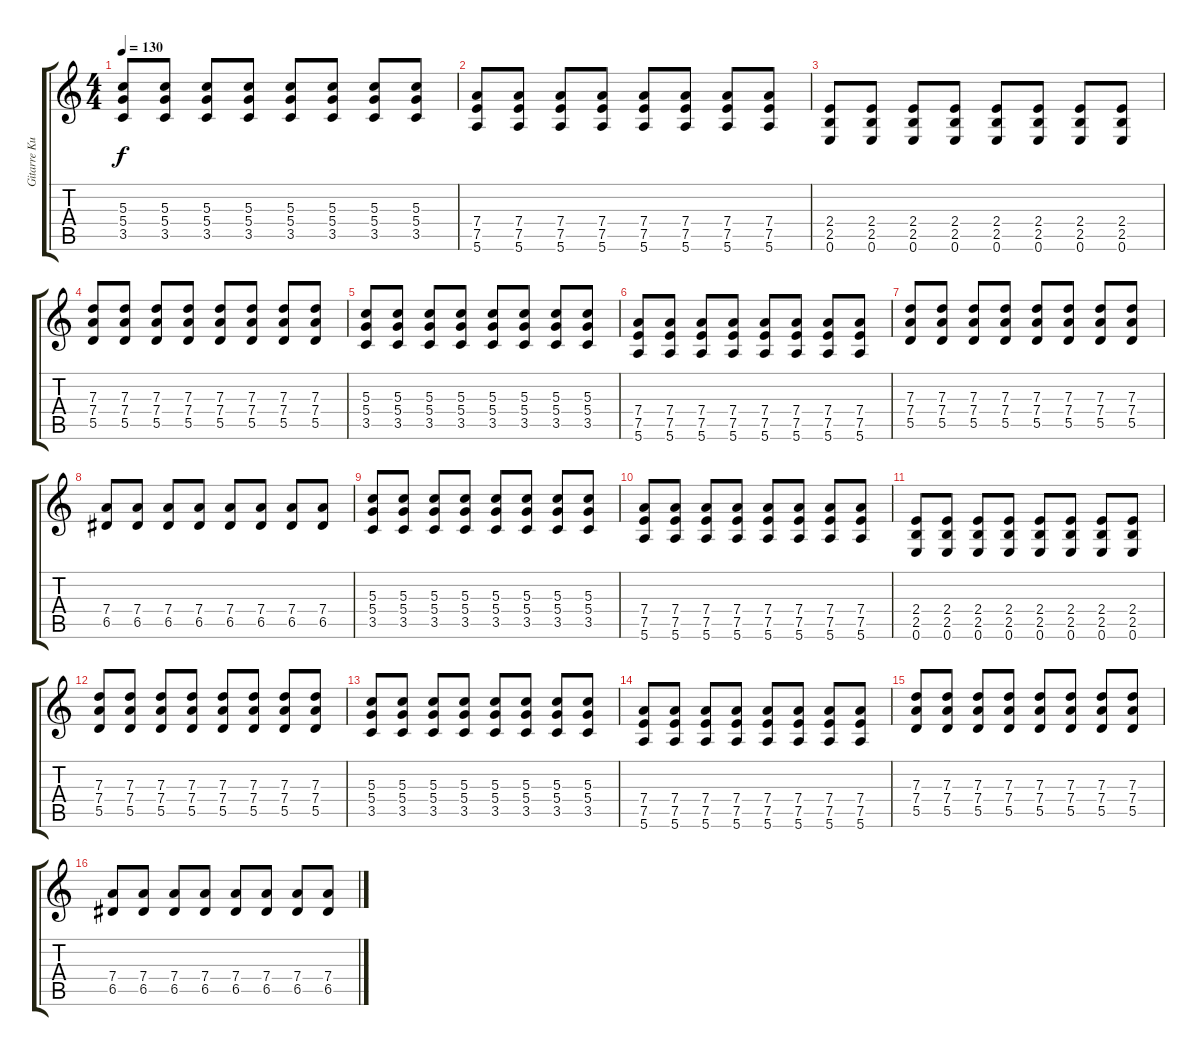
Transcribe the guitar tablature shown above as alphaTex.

\track ("Gitarre Kuddel" "Gitarre Ku") {instrument distortionguitar}
\staff {score tabs}
\tuning (E4 B3 G3 D3 A2 E2) {hide}
\ts (4 4)
\tempo 130
\clef g2
\ks c
(5.3 5.4 3.5).8{dy f} (5.3 5.4 3.5).8 (5.3 5.4 3.5).8 (5.3 5.4 3.5).8 (5.3 5.4 3.5).8 (5.3 5.4 3.5).8 (5.3 5.4 3.5).8 (5.3 5.4 3.5).8 |
(7.4 7.5 5.6).8 (7.4 7.5 5.6).8 (7.4 7.5 5.6).8 (7.4 7.5 5.6).8 (7.4 7.5 5.6).8 (7.4 7.5 5.6).8 (7.4 7.5 5.6).8 (7.4 7.5 5.6).8 |
(2.4 2.5 0.6).8 (2.4 2.5 0.6).8 (2.4 2.5 0.6).8 (2.4 2.5 0.6).8 (2.4 2.5 0.6).8 (2.4 2.5 0.6).8 (2.4 2.5 0.6).8 (2.4 2.5 0.6).8 |
(7.3 7.4 5.5).8 (7.3 7.4 5.5).8 (7.3 7.4 5.5).8 (7.3 7.4 5.5).8 (7.3 7.4 5.5).8 (7.3 7.4 5.5).8 (7.3 7.4 5.5).8 (7.3 7.4 5.5).8 |
(5.3 5.4 3.5).8 (5.3 5.4 3.5).8 (5.3 5.4 3.5).8 (5.3 5.4 3.5).8 (5.3 5.4 3.5).8 (5.3 5.4 3.5).8 (5.3 5.4 3.5).8 (5.3 5.4 3.5).8 |
(7.4 7.5 5.6).8 (7.4 7.5 5.6).8 (7.4 7.5 5.6).8 (7.4 7.5 5.6).8 (7.4 7.5 5.6).8 (7.4 7.5 5.6).8 (7.4 7.5 5.6).8 (7.4 7.5 5.6).8 |
(7.3 7.4 5.5).8 (7.3 7.4 5.5).8 (7.3 7.4 5.5).8 (7.3 7.4 5.5).8 (7.3 7.4 5.5).8 (7.3 7.4 5.5).8 (7.3 7.4 5.5).8 (7.3 7.4 5.5).8 |
(7.4 6.5).8 (7.4 6.5).8 (7.4 6.5).8 (7.4 6.5).8 (7.4 6.5).8 (7.4 6.5).8 (7.4 6.5).8 (7.4 6.5).8 |
(5.3 5.4 3.5).8 (5.3 5.4 3.5).8 (5.3 5.4 3.5).8 (5.3 5.4 3.5).8 (5.3 5.4 3.5).8 (5.3 5.4 3.5).8 (5.3 5.4 3.5).8 (5.3 5.4 3.5).8 |
(7.4 7.5 5.6).8 (7.4 7.5 5.6).8 (7.4 7.5 5.6).8 (7.4 7.5 5.6).8 (7.4 7.5 5.6).8 (7.4 7.5 5.6).8 (7.4 7.5 5.6).8 (7.4 7.5 5.6).8 |
(2.4 2.5 0.6).8 (2.4 2.5 0.6).8 (2.4 2.5 0.6).8 (2.4 2.5 0.6).8 (2.4 2.5 0.6).8 (2.4 2.5 0.6).8 (2.4 2.5 0.6).8 (2.4 2.5 0.6).8 |
(7.3 7.4 5.5).8 (7.3 7.4 5.5).8 (7.3 7.4 5.5).8 (7.3 7.4 5.5).8 (7.3 7.4 5.5).8 (7.3 7.4 5.5).8 (7.3 7.4 5.5).8 (7.3 7.4 5.5).8 |
(5.3 5.4 3.5).8 (5.3 5.4 3.5).8 (5.3 5.4 3.5).8 (5.3 5.4 3.5).8 (5.3 5.4 3.5).8 (5.3 5.4 3.5).8 (5.3 5.4 3.5).8 (5.3 5.4 3.5).8 |
(7.4 7.5 5.6).8 (7.4 7.5 5.6).8 (7.4 7.5 5.6).8 (7.4 7.5 5.6).8 (7.4 7.5 5.6).8 (7.4 7.5 5.6).8 (7.4 7.5 5.6).8 (7.4 7.5 5.6).8 |
(7.3 7.4 5.5).8 (7.3 7.4 5.5).8 (7.3 7.4 5.5).8 (7.3 7.4 5.5).8 (7.3 7.4 5.5).8 (7.3 7.4 5.5).8 (7.3 7.4 5.5).8 (7.3 7.4 5.5).8 |
(7.4 6.5).8 (7.4 6.5).8 (7.4 6.5).8 (7.4 6.5).8 (7.4 6.5).8 (7.4 6.5).8 (7.4 6.5).8 (7.4 6.5).8
